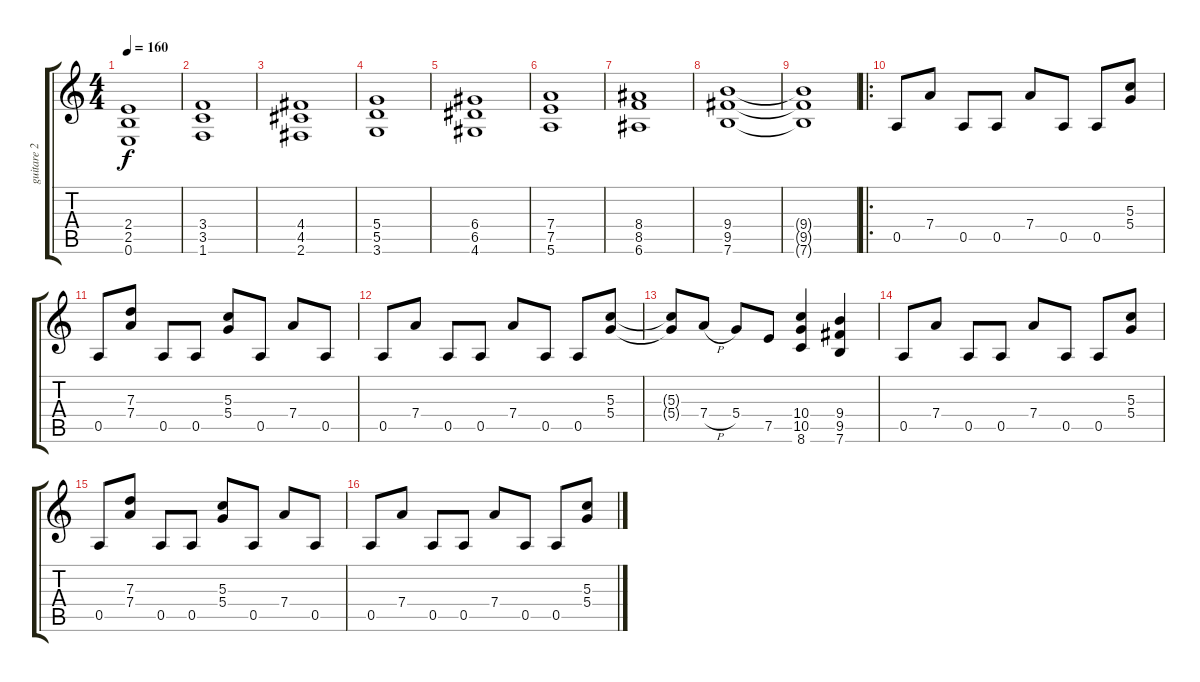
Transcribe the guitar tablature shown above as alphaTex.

\track ("guitare 2" "guitare 2") {instrument overdrivenguitar}
\staff {score tabs}
\tuning (E4 B3 G3 D3 A2 E2) {hide}
\ts (4 4)
\tempo 160
\clef g2
\ks c
(2.4 2.5 0.6).1{dy f instrument overdrivenguitar} |
(3.4 3.5 1.6).1 |
(4.4 4.5 2.6).1 |
(5.4 5.5 3.6).1 |
(6.4 6.5 4.6).1 |
(7.4 7.5 5.6).1 |
(8.4 8.5 6.6).1 |
(9.4 9.5 7.6).1 |
(9.4{t} 9.5{t} 7.6{t}).1 |
\ro
0.5.8 7.4.8 0.5.8 0.5.8 7.4.8 0.5.8 0.5.8 (5.3 5.4).8 |
0.5.8 (7.3 7.4).8 0.5.8 0.5.8 (5.3 5.4).8 0.5.8 7.4.8 0.5.8 |
0.5.8 7.4.8 0.5.8 0.5.8 7.4.8 0.5.8 0.5.8 (5.3 5.4).8 |
(5.3{t} 5.4{t}).8 7.4{h}.8 5.4.8 7.5.8 (10.4 10.5 8.6).4 (9.4 9.5 7.6).4 |
0.5.8 7.4.8 0.5.8 0.5.8 7.4.8 0.5.8 0.5.8 (5.3 5.4).8 |
0.5.8 (7.3 7.4).8 0.5.8 0.5.8 (5.3 5.4).8 0.5.8 7.4.8 0.5.8 |
0.5.8 7.4.8 0.5.8 0.5.8 7.4.8 0.5.8 0.5.8 (5.3 5.4).8
